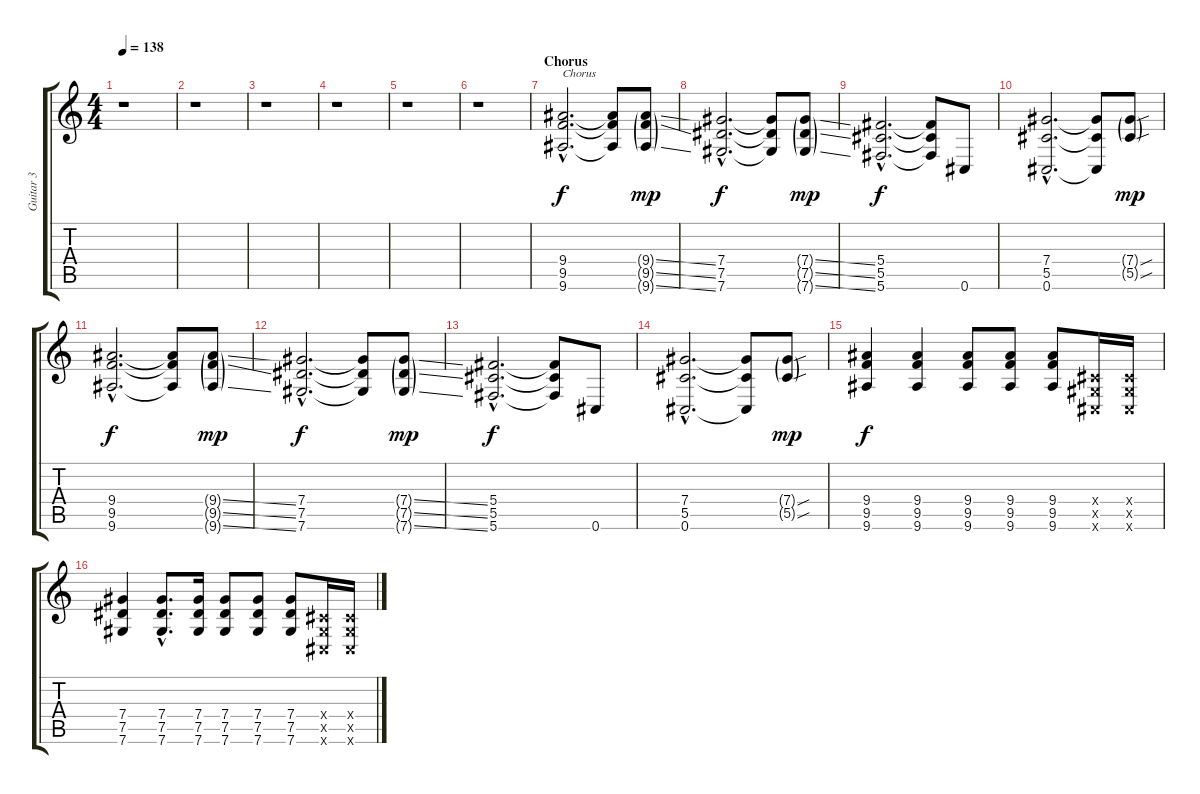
\track ("Guitar 3" "Guitar 3") {instrument distortionguitar}
\staff {score tabs}
\tuning (Eb4 Bb3 Gb3 Db3 Ab2 Db2) {hide}
\ts (4 4)
\tempo 138
\clef g2
\ks c
r.1{dy f} |
r.1 |
r.1 |
r.1 |
r.1 |
r.1 |
\section ("" "Chorus")
(9.4{hac} 9.5{hac} 9.6{hac}).2{d txt "Chorus"} (9.4{t} 9.5{t} 9.6{t}).8 (9.4{ss g} 9.5{ss g} 9.6{ss g}).8{dy mp} |
(7.4{hac} 7.5{hac} 7.6{hac}).2{d dy f} (7.4{t} 7.5{t} 7.6{t}).8 (7.4{ss g} 7.5{ss g} 7.6{ss g}).8{dy mp} |
(5.4{hac} 5.5{hac} 5.6{hac}).2{d dy f} (5.4{t} 5.5{t} 5.6{t}).8 0.6.8 |
(7.4{hac} 5.5{hac} 0.6{hac}).2{d} (7.4{t} 5.5{t} 0.6{t}).8 (7.4{sou g} 5.5{sou g}).8{dy mp} |
(9.4{hac} 9.5{hac} 9.6{hac}).2{d dy f} (9.4{t} 9.5{t} 9.6{t}).8 (9.4{ss g} 9.5{ss g} 9.6{ss g}).8{dy mp} |
(7.4{hac} 7.5{hac} 7.6{hac}).2{d dy f} (7.4{t} 7.5{t} 7.6{t}).8 (7.4{ss g} 7.5{ss g} 7.6{ss g}).8{dy mp} |
(5.4{hac} 5.5{hac} 5.6{hac}).2{d dy f} (5.4{t} 5.5{t} 5.6{t}).8 0.6.8 |
(7.4{hac} 5.5{hac} 0.6{hac}).2{d} (7.4{t} 5.5{t} 0.6{t}).8 (7.4{sou g} 5.5{sou g}).8{dy mp} |
(9.4 9.5 9.6).4{dy f} (9.4 9.5 9.6).4 (9.4 9.5 9.6).8 (9.4 9.5 9.6).8 (9.4 9.5 9.6).8 (0.4{x} 0.5{x} 0.6{x}).16 (0.4{x} 0.5{x} 0.6{x}).16 |
(7.4 7.5 7.6).4 (7.4{hac} 7.5{hac} 7.6{hac}).8{d} (7.4 7.5 7.6).16 (7.4 7.5 7.6).8 (7.4 7.5 7.6).8 (7.4 7.5 7.6).8 (0.4{x} 0.5{x} 0.6{x}).16 (0.4{x} 0.5{x} 0.6{x}).16
